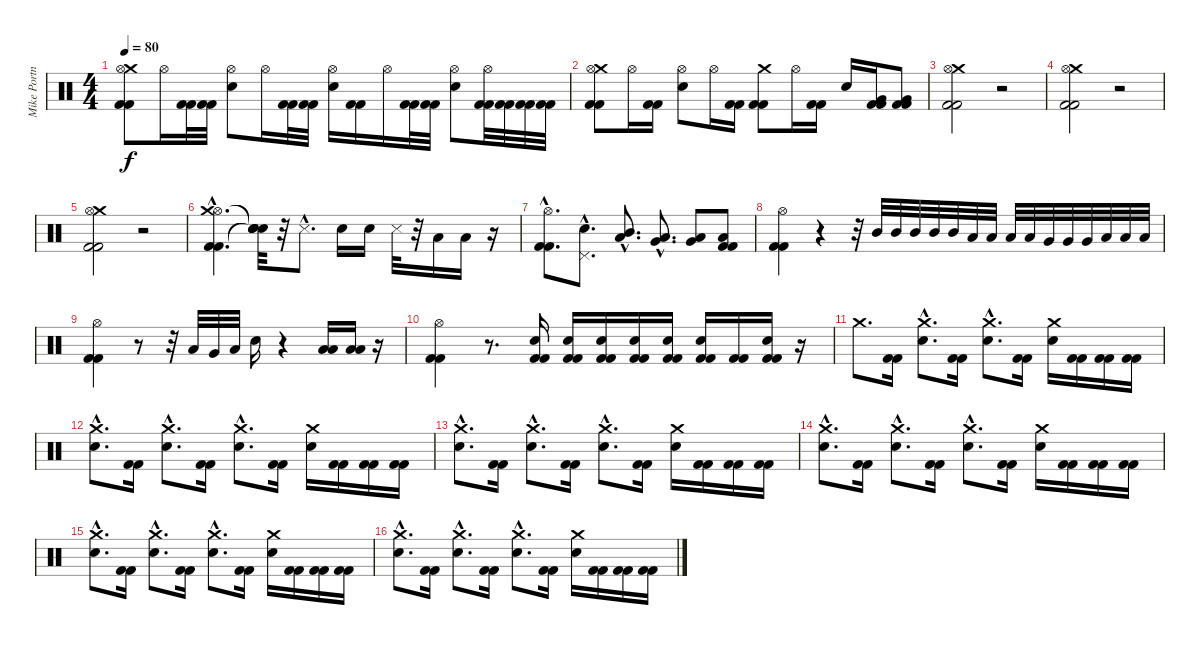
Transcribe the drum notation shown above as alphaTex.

\track ("Mike Portnoy - Drum" "Mike Portn") {instrument percussion}
\staff {score}
\articulation defaults
\ts (4 4)
\tempo 80
\clef neutral
\ks c
("Crash medium (hit)" "Hi-Hat (open)" "Kick (hit) 2" "Kick (hit) 2").8{dy f} "Hi-Hat (open)".16 ("Kick (hit) 2" "Kick (hit) 2").32 ("Kick (hit) 2" "Kick (hit) 2").32 ("Hi-Hat (open)" "Snare (hit) 2").8 "Hi-Hat (open)".16 ("Kick (hit) 2" "Kick (hit) 2").32 ("Kick (hit) 2" "Kick (hit) 2").32 ("Hi-Hat (open)" "Snare (hit) 2").16 ("Kick (hit) 2" "Kick (hit) 2").16 "Hi-Hat (open)".16 ("Kick (hit) 2" "Kick (hit) 2").32 ("Kick (hit) 2" "Kick (hit) 2").32 ("Hi-Hat (open)" "Snare (hit) 2").8 ("Hi-Hat (open)" "Kick (hit) 2" "Kick (hit) 2").32 ("Kick (hit) 2" "Kick (hit) 2").32 ("Kick (hit) 2" "Kick (hit) 2").32 ("Kick (hit) 2" "Kick (hit) 2").32 |
("Crash medium (hit)" "Hi-Hat (open)" "Kick (hit) 2" "Kick (hit) 2").8 "Hi-Hat (open)".16 ("Kick (hit) 2" "Kick (hit) 2").16 ("Hi-Hat (open)" "Snare (hit) 2").8 "Hi-Hat (open)".16 ("Kick (hit) 2" "Kick (hit) 2").16 ("Crash medium (hit)" "Kick (hit) 2" "Kick (hit) 2").8 "Hi-Hat (open)".16 ("Kick (hit) 2" "Kick (hit) 2").16 "Snare (hit) 2".16 ("Very Low Tom (hit)" "Kick (hit) 2" "Kick (hit) 2").16 ("Very Low Tom (hit)" "Kick (hit) 2" "Kick (hit) 2").8 |
("Crash medium (hit)" "Hi-Hat (open)" "Kick (hit) 2" "Kick (hit) 2").2 r.2 |
("Crash medium (hit)" "Hi-Hat (open)" "Kick (hit) 2" "Kick (hit) 2").2 r.2 |
("Crash medium (hit)" "Hi-Hat (open)" "Kick (hit) 2" "Kick (hit) 2").2 r.2 |
("Hi-Hat (open)"{hac} "Crash medium (hit)"{hac} "Kick (hit) 2"{hac} "Kick (hit) 2"{hac}).4{d} ("Snare (hit)"{t} "Snare (hit)"{t} "Snare (hit)"{t} "Snare (hit)"{t}).32 r.32 "Snare (side stick) 3"{hac}.8{d} "Snare (hit) 2".16 "Snare (hit) 2".16 "Snare (side stick) 3".32 r.32 "Low Tom (hit)".16 "Low Tom (hit)".16 r.16 |
("Hi-Hat (open)"{hac} "Kick (hit) 2"{hac} "Kick (hit) 2"{hac}).8{d} ("Snare (hit) 2"{hac} "Pedal Hi-Hat (hit)"{hac}).8{d} ("Low Tom (hit)"{hac} "Mid Tom (hit)"{hac}).8{d} ("Very Low Tom (hit)"{hac} "Low Tom (hit)"{hac}).8{d} ("Low Floor Tom (hit)" "Very Low Tom (hit)").8 ("Low Floor Tom (hit)" "Kick (hit) 2" "Kick (hit) 2").8 |
("Hi-Hat (open)" "Kick (hit) 2" "Kick (hit) 2").4 r.4 r.32 "Mid Tom (hit)".32 "Mid Tom (hit)".32 "Mid Tom (hit)".32 "Mid Tom (hit)".32 "Mid Tom (hit)".32 "Low Tom (hit)".32 "Low Tom (hit)".32 "Low Tom (hit)".32 "Low Tom (hit)".32 "Very Low Tom (hit)".32 "Very Low Tom (hit)".32 "Very Low Tom (hit)".32 "Low Floor Tom (hit)".32 "Low Floor Tom (hit)".32 "Low Floor Tom (hit)".32 |
("Hi-Hat (open)" "Kick (hit) 2" "Kick (hit) 2").4 r.8 r.32 "Low Tom (hit)".32 "Very Low Tom (hit)".32 "Low Floor Tom (hit)".32 "Snare (hit) 2".16 r.4 ("Low Floor Tom (hit)" "Low Tom (hit)").16 ("Low Floor Tom (hit)" "Low Tom (hit)").16 r.16 |
("Hi-Hat (open)" "Kick (hit) 2" "Kick (hit) 2").4 r.8{d} ("Snare (hit) 2" "Kick (hit) 2" "Kick (hit) 2").16 ("Snare (hit) 2" "Kick (hit) 2" "Kick (hit) 2").16 ("Snare (hit) 2" "Kick (hit) 2" "Kick (hit) 2").16 ("Snare (hit) 2" "Kick (hit) 2" "Kick (hit) 2").16 ("Snare (hit) 2" "Kick (hit) 2" "Kick (hit) 2").16 ("Snare (hit) 2" "Kick (hit) 2" "Kick (hit) 2").16 ("Kick (hit) 2" "Kick (hit) 2").16 ("Snare (hit) 2" "Kick (hit) 2" "Kick (hit) 2").16 r.16 |
"Crash medium (hit)".8{d} ("Kick (hit) 2" "Kick (hit) 2").16 ("Crash medium (hit)" "Snare (hit) 2"{hac}).8{d} ("Kick (hit) 2" "Kick (hit) 2").16 ("Crash medium (hit)" "Snare (hit) 2"{hac}).8{d} ("Kick (hit) 2" "Kick (hit) 2").16 ("Crash medium (hit)" "Snare (hit) 2").16 ("Kick (hit) 2" "Kick (hit) 2").16 ("Kick (hit) 2" "Kick (hit) 2").16 ("Kick (hit) 2" "Kick (hit) 2").16 |
("Crash medium (hit)" "Snare (hit) 2"{hac}).8{d} ("Kick (hit) 2" "Kick (hit) 2").16 ("Crash medium (hit)" "Snare (hit) 2"{hac}).8{d} ("Kick (hit) 2" "Kick (hit) 2").16 ("Crash medium (hit)" "Snare (hit) 2"{hac}).8{d} ("Kick (hit) 2" "Kick (hit) 2").16 ("Crash medium (hit)" "Snare (hit) 2").16 ("Kick (hit) 2" "Kick (hit) 2").16 ("Kick (hit) 2" "Kick (hit) 2").16 ("Kick (hit) 2" "Kick (hit) 2").16 |
("Crash medium (hit)" "Snare (hit) 2"{hac}).8{d} ("Kick (hit) 2" "Kick (hit) 2").16 ("Crash medium (hit)" "Snare (hit) 2"{hac}).8{d} ("Kick (hit) 2" "Kick (hit) 2").16 ("Crash medium (hit)" "Snare (hit) 2"{hac}).8{d} ("Kick (hit) 2" "Kick (hit) 2").16 ("Crash medium (hit)" "Snare (hit) 2").16 ("Kick (hit) 2" "Kick (hit) 2").16 ("Kick (hit) 2" "Kick (hit) 2").16 ("Kick (hit) 2" "Kick (hit) 2").16 |
("Crash medium (hit)" "Snare (hit) 2"{hac}).8{d} ("Kick (hit) 2" "Kick (hit) 2").16 ("Crash medium (hit)" "Snare (hit) 2"{hac}).8{d} ("Kick (hit) 2" "Kick (hit) 2").16 ("Crash medium (hit)" "Snare (hit) 2"{hac}).8{d} ("Kick (hit) 2" "Kick (hit) 2").16 ("Crash medium (hit)" "Snare (hit) 2").16 ("Kick (hit) 2" "Kick (hit) 2").16 ("Kick (hit) 2" "Kick (hit) 2").16 ("Kick (hit) 2" "Kick (hit) 2").16 |
("Crash medium (hit)" "Snare (hit) 2"{hac}).8{d} ("Kick (hit) 2" "Kick (hit) 2").16 ("Crash medium (hit)" "Snare (hit) 2"{hac}).8{d} ("Kick (hit) 2" "Kick (hit) 2").16 ("Crash medium (hit)" "Snare (hit) 2"{hac}).8{d} ("Kick (hit) 2" "Kick (hit) 2").16 ("Crash medium (hit)" "Snare (hit) 2").16 ("Kick (hit) 2" "Kick (hit) 2").16 ("Kick (hit) 2" "Kick (hit) 2").16 ("Kick (hit) 2" "Kick (hit) 2").16 |
("Crash medium (hit)" "Snare (hit) 2"{hac}).8{d} ("Kick (hit) 2" "Kick (hit) 2").16 ("Crash medium (hit)" "Snare (hit) 2"{hac}).8{d} ("Kick (hit) 2" "Kick (hit) 2").16 ("Crash medium (hit)" "Snare (hit) 2"{hac}).8{d} ("Kick (hit) 2" "Kick (hit) 2").16 ("Crash medium (hit)" "Snare (hit) 2").16 ("Kick (hit) 2" "Kick (hit) 2").16 ("Kick (hit) 2" "Kick (hit) 2").16 ("Kick (hit) 2" "Kick (hit) 2").16
